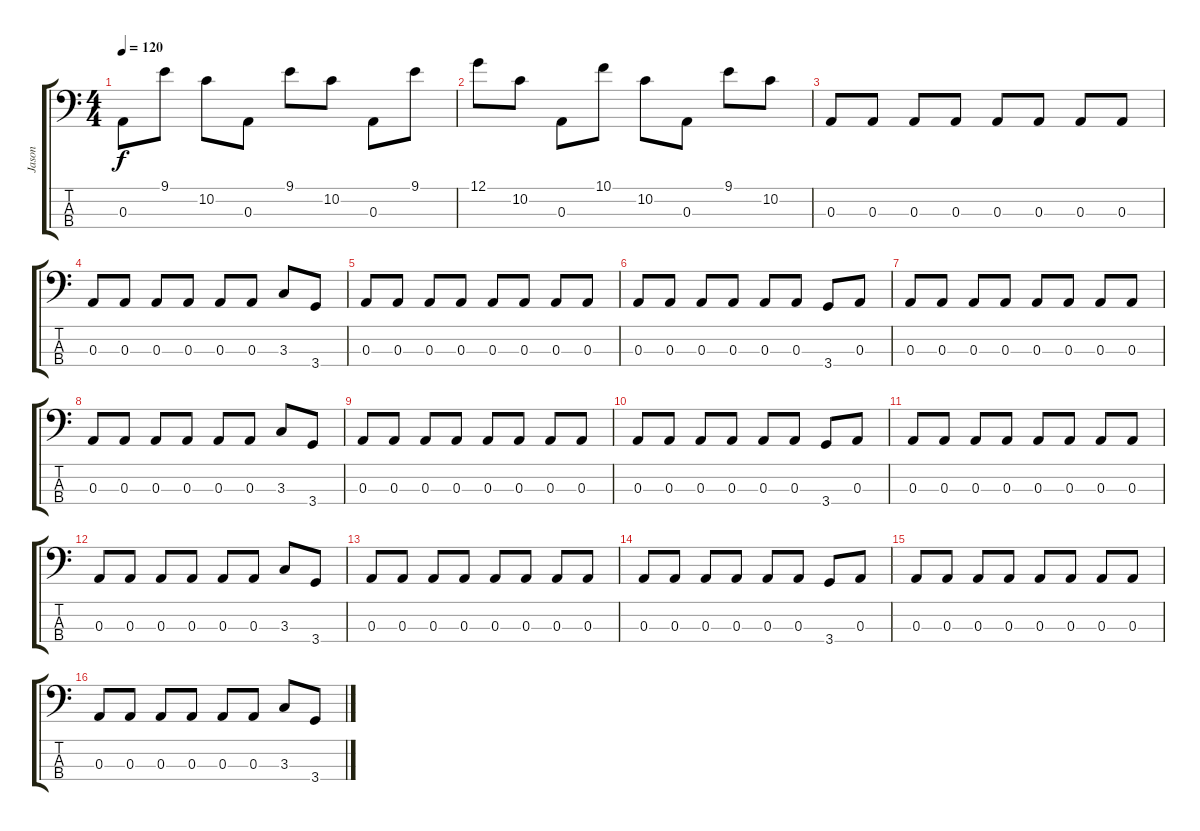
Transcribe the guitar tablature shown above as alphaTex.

\track ("Jason" "Jason") {instrument electricbasspick}
\staff {score tabs}
\tuning (G2 D2 A1 E1) {hide}
\ts (4 4)
\tempo 120
\clef f4
\ks c
0.3.8{dy f} 9.1.8 10.2.8 0.3.8 9.1.8 10.2.8 0.3.8 9.1.8 |
12.1.8 10.2.8 0.3.8 10.1.8 10.2.8 0.3.8 9.1.8 10.2.8 |
0.3.8 0.3.8 0.3.8 0.3.8 0.3.8 0.3.8 0.3.8 0.3.8 |
0.3.8 0.3.8 0.3.8 0.3.8 0.3.8 0.3.8 3.3.8 3.4.8 |
0.3.8 0.3.8 0.3.8 0.3.8 0.3.8 0.3.8 0.3.8 0.3.8 |
0.3.8 0.3.8 0.3.8 0.3.8 0.3.8 0.3.8 3.4.8 0.3.8 |
0.3.8 0.3.8 0.3.8 0.3.8 0.3.8 0.3.8 0.3.8 0.3.8 |
0.3.8 0.3.8 0.3.8 0.3.8 0.3.8 0.3.8 3.3.8 3.4.8 |
0.3.8 0.3.8 0.3.8 0.3.8 0.3.8 0.3.8 0.3.8 0.3.8 |
0.3.8 0.3.8 0.3.8 0.3.8 0.3.8 0.3.8 3.4.8 0.3.8 |
0.3.8 0.3.8 0.3.8 0.3.8 0.3.8 0.3.8 0.3.8 0.3.8 |
0.3.8 0.3.8 0.3.8 0.3.8 0.3.8 0.3.8 3.3.8 3.4.8 |
0.3.8 0.3.8 0.3.8 0.3.8 0.3.8 0.3.8 0.3.8 0.3.8 |
0.3.8 0.3.8 0.3.8 0.3.8 0.3.8 0.3.8 3.4.8 0.3.8 |
0.3.8 0.3.8 0.3.8 0.3.8 0.3.8 0.3.8 0.3.8 0.3.8 |
0.3.8 0.3.8 0.3.8 0.3.8 0.3.8 0.3.8 3.3.8 3.4.8
